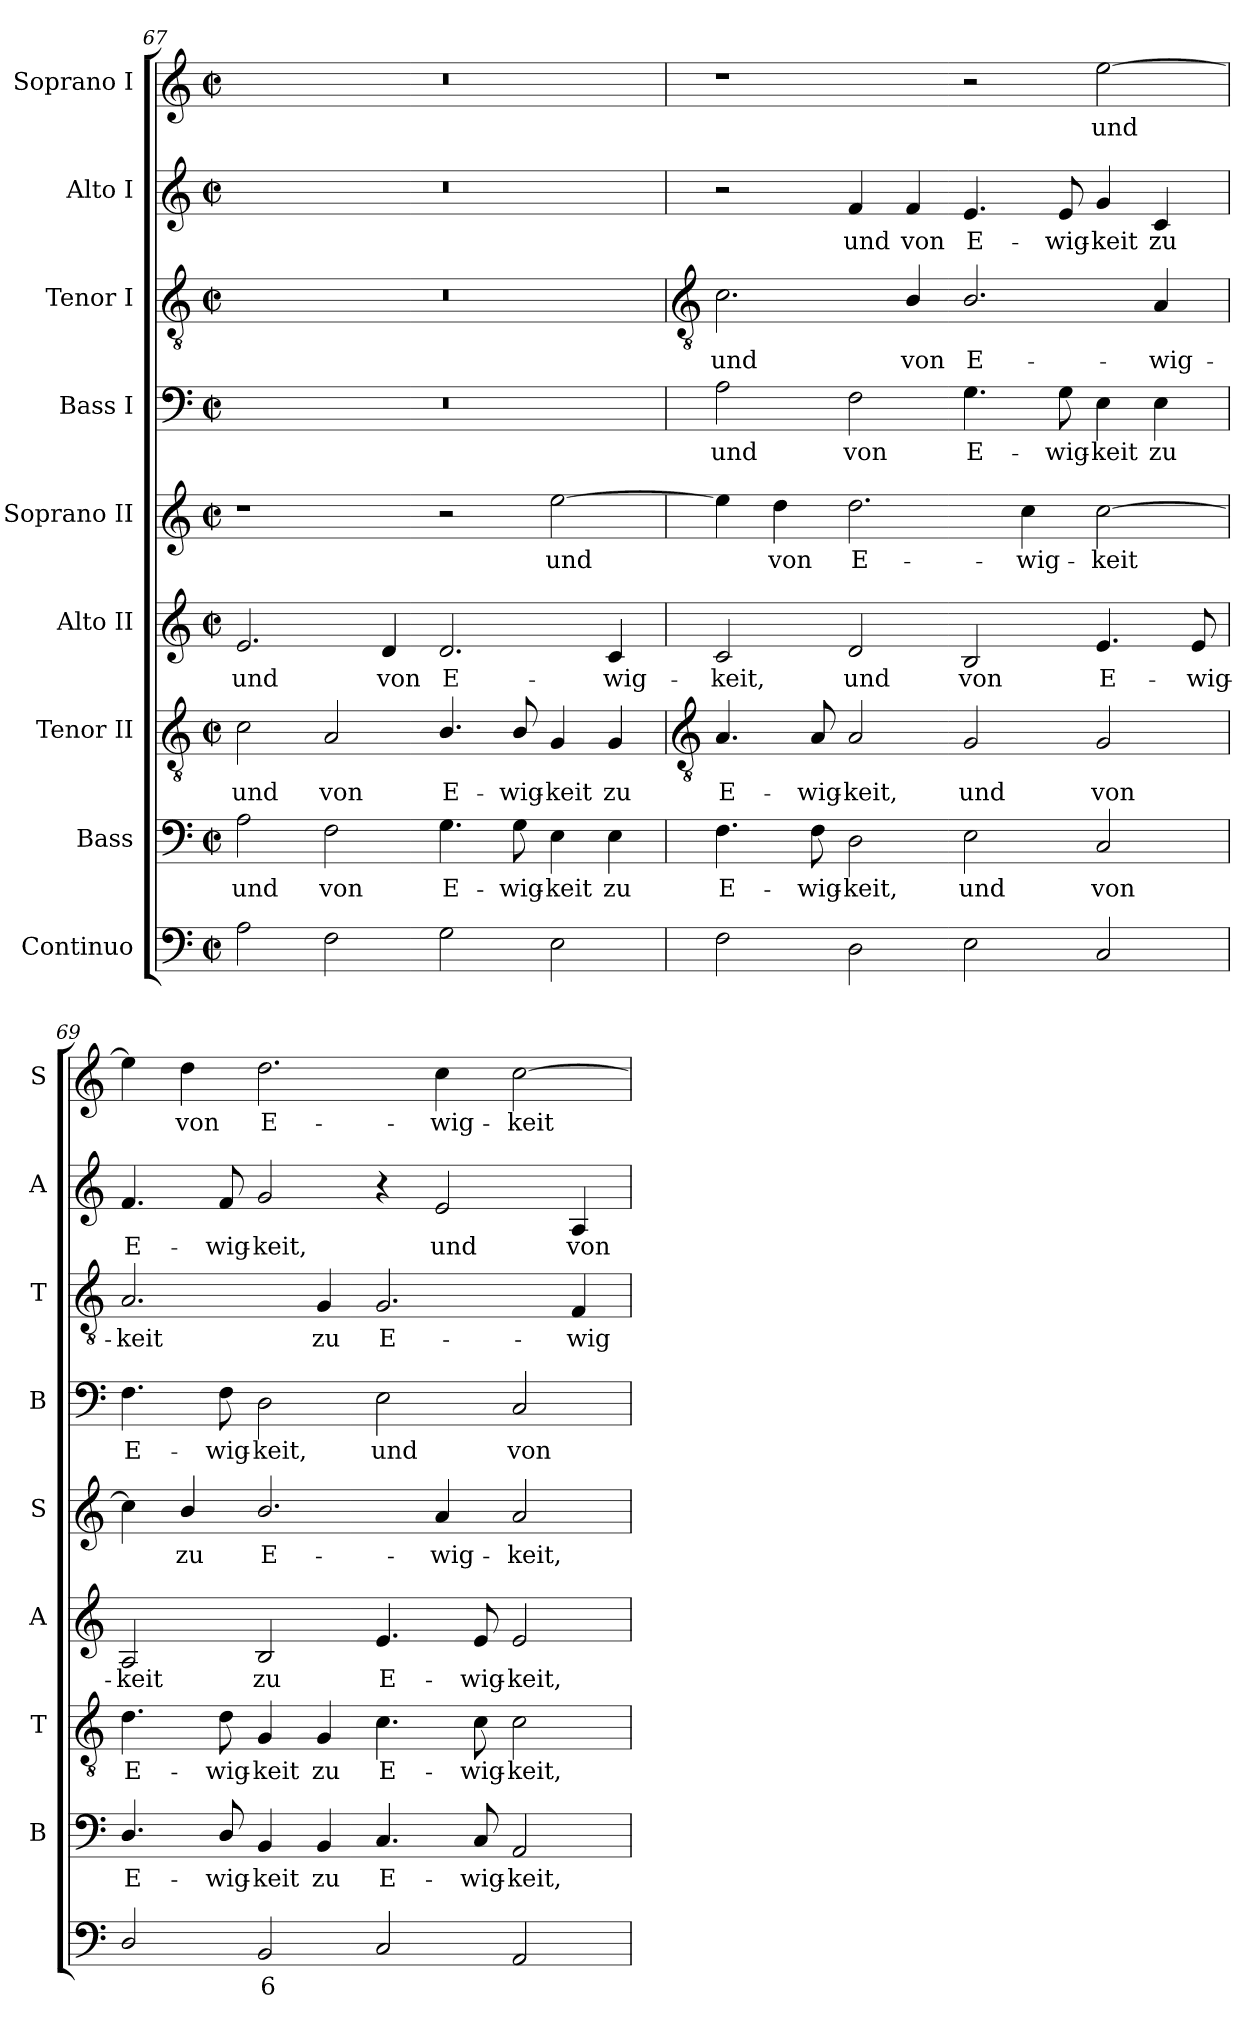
**kern	**text	**kern	**text	**kern	**text	**kern	**text	**kern	**text	**kern	**text	**kern	**text	**kern	**text	**kern	**text
*part9	*part9	*part8	*part8	*part7	*part7	*part6	*part6	*part5	*part5	*part4	*part4	*part3	*part3	*part2	*part2	*part1	*part1
*staff9	*staff9	*staff8	*staff8	*staff7	*staff7	*staff6	*staff6	*staff5	*staff5	*staff4	*staff4	*staff3	*staff3	*staff2	*staff2	*staff1	*staff1
*I"Continuo	*	*I"Bass	*	*I"Tenor II	*	*I"Alto II	*	*I"Soprano II	*	*I"Bass I	*	*I"Tenor I	*	*I"Alto I	*	*I"Soprano I	*
*	*	*I'B	*	*I'T	*	*I'A	*	*I'S	*	*I'B	*	*I'T	*	*I'A	*	*I'S	*
*clefF4	*	*clefF4	*	*clefGv2	*	*clefG2	*	*clefG2	*	*clefF4	*	*clefGv2	*	*clefG2	*	*clefG2	*
*k[]	*	*k[]	*	*k[]	*	*k[]	*	*k[]	*	*k[]	*	*k[]	*	*k[]	*	*k[]	*
*C:	*	*C:	*	*C:	*	*C:	*	*C:	*	*C:	*	*C:	*	*C:	*	*C:	*
*M4/2	*	*M4/2	*	*M4/2	*	*M4/2	*	*M4/2	*	*M4/2	*	*M4/2	*	*M4/2	*	*M4/2	*
*met(c|)	*	*met(c|)	*	*met(c|)	*	*met(c|)	*	*met(c|)	*	*met(c|)	*	*met(c|)	*	*met(c|)	*	*met(c|)	*
=67	=67	=67	=67	=67	=67	=67	=67	=67	=67	=67	=67	=67	=67	=67	=67	=67	=67
!	!	!	!LO:LY:b	!	!LO:LY:b	!	!LO:LY:b	!	!	!	!	!	!	!	!	!	!
2A	.	2A	und	2c	und	2.e	und	1r	.	0r	.	0r	.	0r	.	0r	.
!	!	!	!LO:LY:b	!	!LO:LY:b	!	!	!	!	!	!	!	!	!	!	!	!
2F	.	2F	von	2A	von	.	.	.	.	.	.	.	.	.	.	.	.
!	!	!	!	!	!	!	!LO:LY:b	!	!	!	!	!	!	!	!	!	!
.	.	.	.	.	.	4d	von	.	.	.	.	.	.	.	.	.	.
!	!	!	!LO:LY:b	!	!LO:LY:b	!	!LO:LY:b	!	!	!	!	!	!	!	!	!	!
2G	.	4.G	E-	4.B/	E-	2.d	E-	2r	.	.	.	.	.	.	.	.	.
!	!	!	!LO:LY:b	!	!LO:LY:b	!	!	!	!	!	!	!	!	!	!	!	!
.	.	8G	-wig-	8B/	-wig-	.	.	.	.	.	.	.	.	.	.	.	.
!	!	!	!LO:LY:b	!	!LO:LY:b	!	!	!	!LO:LY:b	!	!	!	!	!	!	!	!
2E	.	4E	-keit	4G	-keit	.	.	[2ee	und	.	.	.	.	.	.	.	.
!	!	!	!LO:LY:b	!	!LO:LY:b	!	!LO:LY:b	!	!	!	!	!	!	!	!	!	!
.	.	4E	zu	4G	zu	4c	-wig-	.	.	.	.	.	.	.	.	.	.
!!LO:LB:g=z
=68	=68	=68	=68	=68	=68	=68	=68	=68	=68	=68	=68	=68	=68	=68	=68	=68	=68
*	*	*	*	*clefGv2	*	*	*	*	*	*	*	*clefGv2	*	*	*	*	*
!	!	!	!LO:LY:b	!	!LO:LY:b	!	!LO:LY:b	!	!	!	!LO:LY:b	!	!LO:LY:b	!	!	!	!
2F	.	4.F	E-	4.A	E-	2c	-keit,	4ee]	.	2A	und	2.c	und	2r	.	1r	.
!	!	!	!	!	!	!	!	!	!LO:LY:b	!	!	!	!	!	!	!	!
.	.	.	.	.	.	.	.	4dd	von	.	.	.	.	.	.	.	.
!	!	!	!LO:LY:b	!	!LO:LY:b	!	!	!	!	!	!	!	!	!	!	!	!
.	.	8F	-wig-	8A	-wig-	.	.	.	.	.	.	.	.	.	.	.	.
!	!	!	!LO:LY:b	!	!LO:LY:b	!	!LO:LY:b	!	!LO:LY:b	!	!LO:LY:b	!	!	!	!LO:LY:b	!	!
2D	.	2D	-keit,	2A	-keit,	2d	und	2.dd	E-	2F	von	.	.	4f	und	.	.
!	!	!	!	!	!	!	!	!	!	!	!	!	!LO:LY:b	!	!LO:LY:b	!	!
.	.	.	.	.	.	.	.	.	.	.	.	4B/	von	4f	von	.	.
!	!	!	!LO:LY:b	!	!LO:LY:b	!	!LO:LY:b	!	!	!	!LO:LY:b	!	!LO:LY:b	!	!LO:LY:b	!	!
2E	.	2E	und	2G	und	2B	von	.	.	4.G	E-	2.B/	E-	4.e	E-	2r	.
!	!	!	!	!	!	!	!	!	!LO:LY:b	!	!	!	!	!	!	!	!
.	.	.	.	.	.	.	.	4cc	-wig-	.	.	.	.	.	.	.	.
!	!	!	!	!	!	!	!	!	!	!	!LO:LY:b	!	!	!	!LO:LY:b	!	!
.	.	.	.	.	.	.	.	.	.	8G	-wig-	.	.	8e	-wig-	.	.
!	!	!	!LO:LY:b	!	!LO:LY:b	!	!LO:LY:b	!	!LO:LY:b	!	!LO:LY:b	!	!	!	!LO:LY:b	!	!LO:LY:b
2C	.	2C	von	2G	von	4.e	E-	[2cc	-keit	4E	-keit	.	.	4g	-keit	[2ee	und
!	!	!	!	!	!	!	!	!	!	!	!LO:LY:b	!	!LO:LY:b	!	!LO:LY:b	!	!
.	.	.	.	.	.	.	.	.	.	4E	zu	4A	-wig-	4c	zu	.	.
!	!	!	!	!	!	!	!LO:LY:b	!	!	!	!	!	!	!	!	!	!
.	.	.	.	.	.	8e	-wig-	.	.	.	.	.	.	.	.	.	.
=69	=69	=69	=69	=69	=69	=69	=69	=69	=69	=69	=69	=69	=69	=69	=69	=69	=69
!	!	!	!LO:LY:b	!	!LO:LY:b	!	!LO:LY:b	!	!	!	!LO:LY:b	!	!LO:LY:b	!	!LO:LY:b	!	!
2D/	.	4.D/	E-	4.d	E-	2A	-keit	4cc]	.	4.F	E-	2.A	-keit	4.f	E-	4ee]	.
!	!	!	!	!	!	!	!	!	!LO:LY:b	!	!	!	!	!	!	!	!LO:LY:b
.	.	.	.	.	.	.	.	4b/	zu	.	.	.	.	.	.	4dd	von
!	!	!	!LO:LY:b	!	!LO:LY:b	!	!	!	!	!	!LO:LY:b	!	!	!	!LO:LY:b	!	!
.	.	8D/	-wig-	8d	-wig-	.	.	.	.	8F	-wig-	.	.	8f	-wig-	.	.
!	!LO:LY:b	!	!LO:LY:b	!	!LO:LY:b	!	!LO:LY:b	!	!LO:LY:b	!	!LO:LY:b	!	!	!	!LO:LY:b	!	!LO:LY:b
2BB	6	4BB	-keit	4G	-keit	2B	zu	2.b/	E-	2D	-keit,	.	.	2g	-keit,	2.dd	E-
!	!	!	!LO:LY:b	!	!LO:LY:b	!	!	!	!	!	!	!	!LO:LY:b	!	!	!	!
.	.	4BB	zu	4G	zu	.	.	.	.	.	.	4G	zu	.	.	.	.
!	!	!	!LO:LY:b	!	!LO:LY:b	!	!LO:LY:b	!	!	!	!LO:LY:b	!	!LO:LY:b	!	!	!	!
2C	.	4.C	E-	4.c	E-	4.e	E-	.	.	2E	und	2.G	E-	4r	.	.	.
!	!	!	!	!	!	!	!	!	!LO:LY:b	!	!	!	!	!	!LO:LY:b	!	!LO:LY:b
.	.	.	.	.	.	.	.	4a	-wig-	.	.	.	.	2e	und	4cc	-wig-
!	!	!	!LO:LY:b	!	!LO:LY:b	!	!LO:LY:b	!	!	!	!	!	!	!	!	!	!
.	.	8C	-wig-	8c	-wig-	8e	-wig-	.	.	.	.	.	.	.	.	.	.
!	!	!	!LO:LY:b	!	!LO:LY:b	!	!LO:LY:b	!	!LO:LY:b	!	!LO:LY:b	!	!	!	!	!	!LO:LY:b
2AA	.	2AA	-keit,	2c	-keit,	2e	-keit,	2a	-keit,	2C	von	.	.	.	.	[2cc	-keit
!	!	!	!	!	!	!	!	!	!	!	!	!	!LO:LY:b	!	!LO:LY:b	!	!
.	.	.	.	.	.	.	.	.	.	.	.	4F	-wig-	4A	von	.	.
=	=	=	=	=	=	=	=	=	=	=	=	=	=	=	=	=	=
*-	*-	*-	*-	*-	*-	*-	*-	*-	*-	*-	*-	*-	*-	*-	*-	*-	*-
